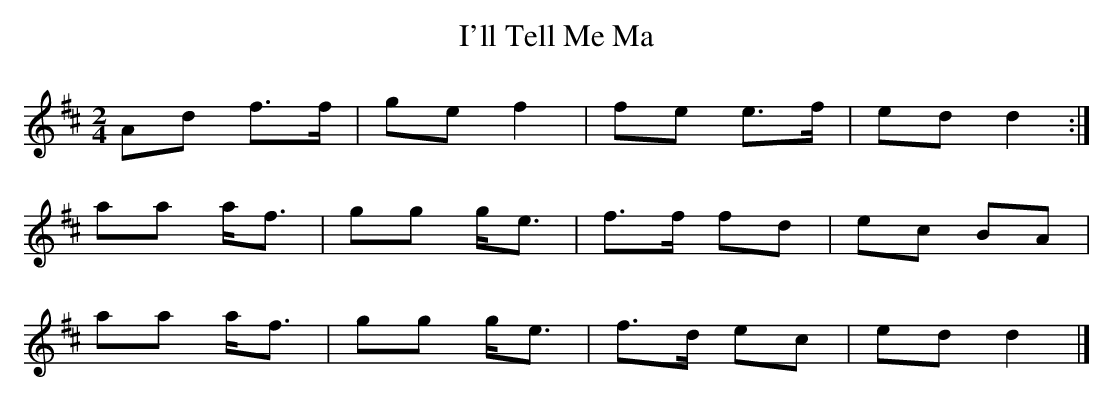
X:1
T:I'll Tell Me Ma
M:2/4
L:1/8
K:D
Ad f>f | ge f2  | fe  e>f | ed d2 :|
aa a<f | gg g<e | f>f fd  | ec BA  |
aa a<f | gg g<e | f>d ec  | ed d2 |]
